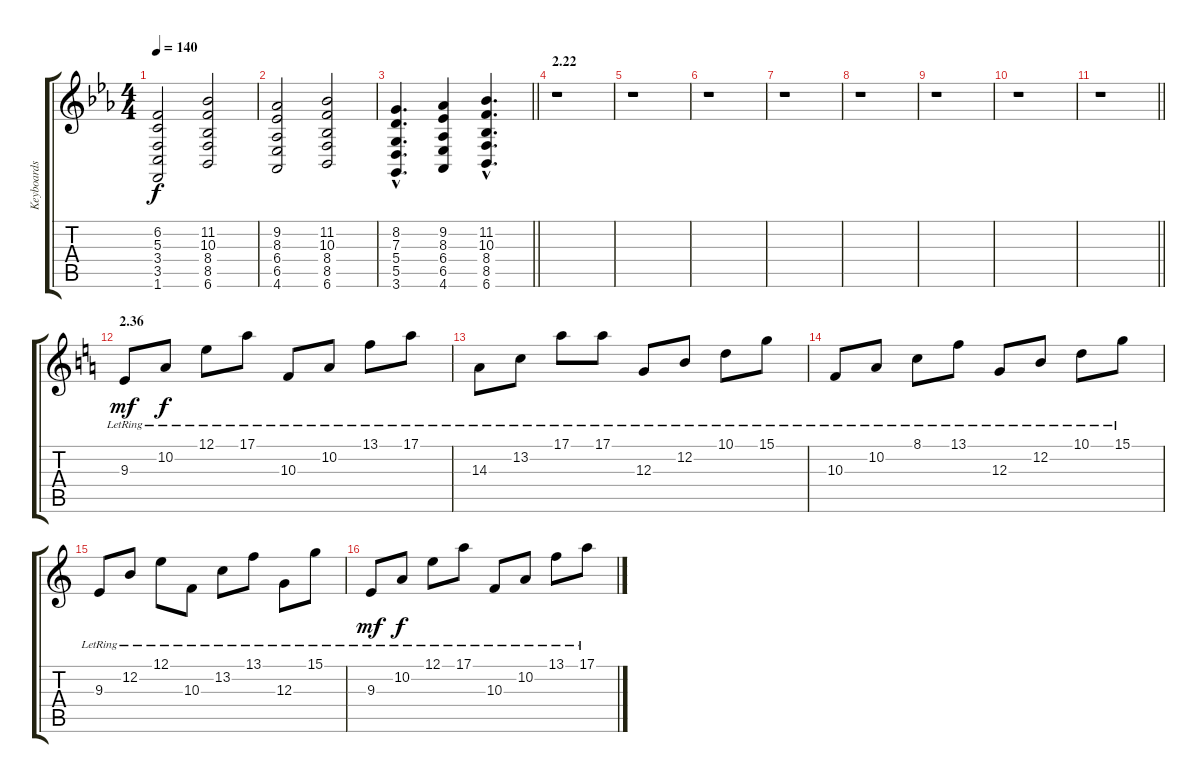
\track ("Keyboards" "Keyboards") {instrument pad4choir}
\staff {score tabs}
\tuning (E4 B3 G3 D3 A2 E2) {hide}
\ts (4 4)
\tempo 140
\clef g2
\ks cminor
(6.2 5.3 3.4 3.5 1.6).2{dy f} (11.2 10.3 8.4 8.5 6.6).2 |
(9.2 8.3 6.4 6.5 4.6).2 (11.2 10.3 8.4 8.5 6.6).2 |
\barLineRight lightlight
(8.2{hac} 7.3{hac} 5.4{hac} 5.5{hac} 3.6{hac}).4{d} (9.2 8.3 6.4 6.5 4.6).4 (11.2{hac} 10.3{hac} 8.4{hac} 8.5{hac} 6.6{hac}).4{d} |
\section ("" "2.22")
r.1 |
r.1 |
r.1 |
r.1 |
r.1 |
r.1 |
r.1 |
\barLineRight lightlight
r.1 |
\section ("" "2.36")
\ks aminor
9.3{lr}.8{dy mf instrument fx1rain} 10.2{lr}.8{dy f} 12.1{lr}.8 17.1{lr}.8 10.3{lr}.8 10.2{lr}.8 13.1{lr}.8 17.1{lr}.8 |
14.3{lr}.8 13.2{lr}.8 17.1{lr}.8 17.1{lr}.8 12.3{lr}.8 12.2{lr}.8 10.1{lr}.8 15.1{lr}.8 |
10.3{lr}.8 10.2{lr}.8 8.1{lr}.8 13.1{lr}.8 12.3{lr}.8 12.2{lr}.8 10.1{lr}.8 15.1{lr}.8 |
9.3{lr}.8 12.2{lr}.8 12.1{lr}.8 10.3{lr}.8 13.2{lr}.8 13.1{lr}.8 12.3{lr}.8 15.1{lr}.8 |
9.3{lr}.8{dy mf} 10.2{lr}.8{dy f} 12.1{lr}.8 17.1{lr}.8 10.3{lr}.8 10.2{lr}.8 13.1{lr}.8 17.1{lr}.8
